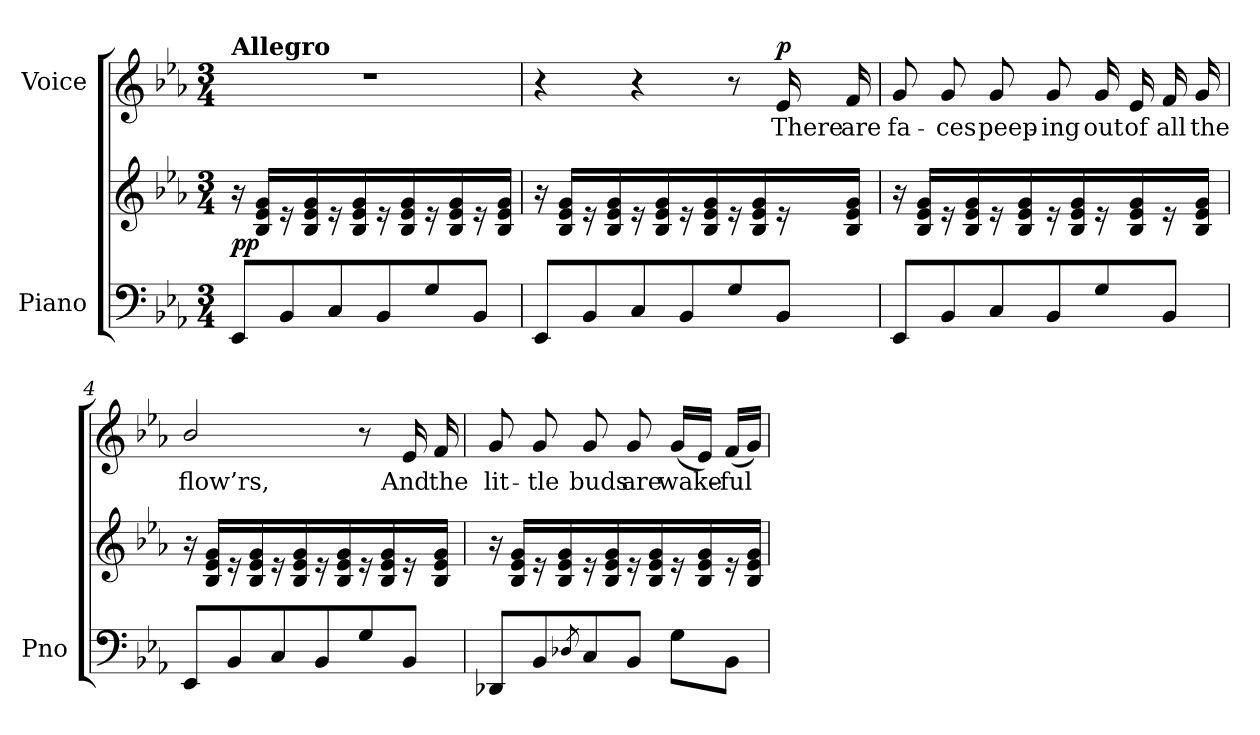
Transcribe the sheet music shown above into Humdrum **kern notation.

**kern	**kern	**dynam	**kern	**text	**dynam
*part2	*part2	*part2	*part1	*part1	*part1
*staff3	*staff2	*staff2/3	*staff1	*staff1	*staff1
*I"Piano	*	*	*I"Voice	*	*
*I'Pno	*	*	*	*	*
*clefF4	*clefG2	*	*clefG2	*	*
*k[b-e-a-]	*k[b-e-a-]	*	*k[b-e-a-]	*	*
*M3/4	*M3/4	*	*M3/4	*	*
=1	=1	=1	=1	=1	=1
!	!	!	!LO:TX:a:B:t=Allegro	!	!
!	!	!LO:DY:b	!	!	!
8EE-/L	16r	pp	2.r	.	.
.	16B-/ 16e-/ 16g/LL	.	.	.	.
8BB-/	16r	.	.	.	.
.	16B-/ 16e-/ 16g/	.	.	.	.
8C/	16r	.	.	.	.
.	16B-/ 16e-/ 16g/	.	.	.	.
8BB-/	16r	.	.	.	.
.	16B-/ 16e-/ 16g/	.	.	.	.
8G/	16r	.	.	.	.
.	16B-/ 16e-/ 16g/	.	.	.	.
8BB-/J	16r	.	.	.	.
.	16B-/ 16e-/ 16g/JJ	.	.	.	.
=2	=2	=2	=2	=2	=2
8EE-/L	16r	.	4r	.	.
.	16B-/ 16e-/ 16g/LL	.	.	.	.
8BB-/	16r	.	.	.	.
.	16B-/ 16e-/ 16g/	.	.	.	.
8C/	16r	.	4r	.	.
.	16B-/ 16e-/ 16g/	.	.	.	.
8BB-/	16r	.	.	.	.
.	16B-/ 16e-/ 16g/	.	.	.	.
8G/	16r	.	8r	.	.
.	16B-/ 16e-/ 16g/	.	.	.	.
!	!	!	!	!LO:LY:b	!LO:DY:a
8BB-/J	16r	.	16e-/	There	p
!	!	!	!	!LO:LY:b	!
.	16B-/ 16e-/ 16g/JJ	.	16f/	are	.
!!LO:LB:g=z
=3	=3	=3	=3	=3	=3
!	!	!	!	!LO:LY:b	!
8EE-/L	16r	.	8g/	fa-	.
.	16B-/ 16e-/ 16g/LL	.	.	.	.
!	!	!	!	!LO:LY:b	!
8BB-/	16r	.	8g/	-ces	.
.	16B-/ 16e-/ 16g/	.	.	.	.
!	!	!	!	!LO:LY:b	!
8C/	16r	.	8g/	peep-	.
.	16B-/ 16e-/ 16g/	.	.	.	.
!	!	!	!	!LO:LY:b	!
8BB-/	16r	.	8g/	-ing	.
.	16B-/ 16e-/ 16g/	.	.	.	.
!	!	!	!	!LO:LY:b	!
8G/	16r	.	16g/	out	.
!	!	!	!	!LO:LY:b	!
.	16B-/ 16e-/ 16g/	.	16e-/	of	.
!	!	!	!	!LO:LY:b	!
8BB-/J	16r	.	16f/	all	.
!	!	!	!	!LO:LY:b	!
.	16B-/ 16e-/ 16g/JJ	.	16g/	the	.
=4	=4	=4	=4	=4	=4
!	!	!	!	!LO:LY:b	!
8EE-/L	16r	.	2b-/	flow’rs,	.
.	16B-/ 16e-/ 16g/LL	.	.	.	.
8BB-/	16r	.	.	.	.
.	16B-/ 16e-/ 16g/	.	.	.	.
8C/	16r	.	.	.	.
.	16B-/ 16e-/ 16g/	.	.	.	.
8BB-/	16r	.	.	.	.
.	16B-/ 16e-/ 16g/	.	.	.	.
8G/	16r	.	8r	.	.
.	16B-/ 16e-/ 16g/	.	.	.	.
!	!	!	!	!LO:LY:b	!
8BB-/J	16r	.	16e-/	And	.
!	!	!	!	!LO:LY:b	!
.	16B-/ 16e-/ 16g/JJ	.	16f/	the	.
!!LO:LB:g=z
=5	=5	=5	=5	=5	=5
!	!	!	!	!LO:LY:b	!
8DD-X/L	16r	.	8g/	lit-	.
.	16B-/ 16e-/ 16g/LL	.	.	.	.
!	!	!	!	!LO:LY:b	!
8BB-/	16r	.	8g/	-tle	.
.	16B-/ 16e-/ 16g/	.	.	.	.
8qD-X/	.	.	.	.	.
!	!	!	!	!LO:LY:b	!
8C/	16r	.	8g/	buds	.
.	16B-/ 16e-/ 16g/	.	.	.	.
!	!	!	!	!LO:LY:b	!
8BB-/J	16r	.	8g/	are	.
.	16B-/ 16e-/ 16g/	.	.	.	.
!	!	!	!	!LO:LY:b	!
8G\L	16r	.	(<16g/LL	wake-	.
.	16B-/ 16e-/ 16g/	.	16e-/JJ)	.	.
!	!	!	!	!LO:LY:b	!
8BB-\J	16r	.	(<16f/LL	-ful	.
.	16B-/ 16e-/ 16g/JJ	.	16g/JJ)	.	.
=	=	=	=	=	=
*-	*-	*-	*-	*-	*-
